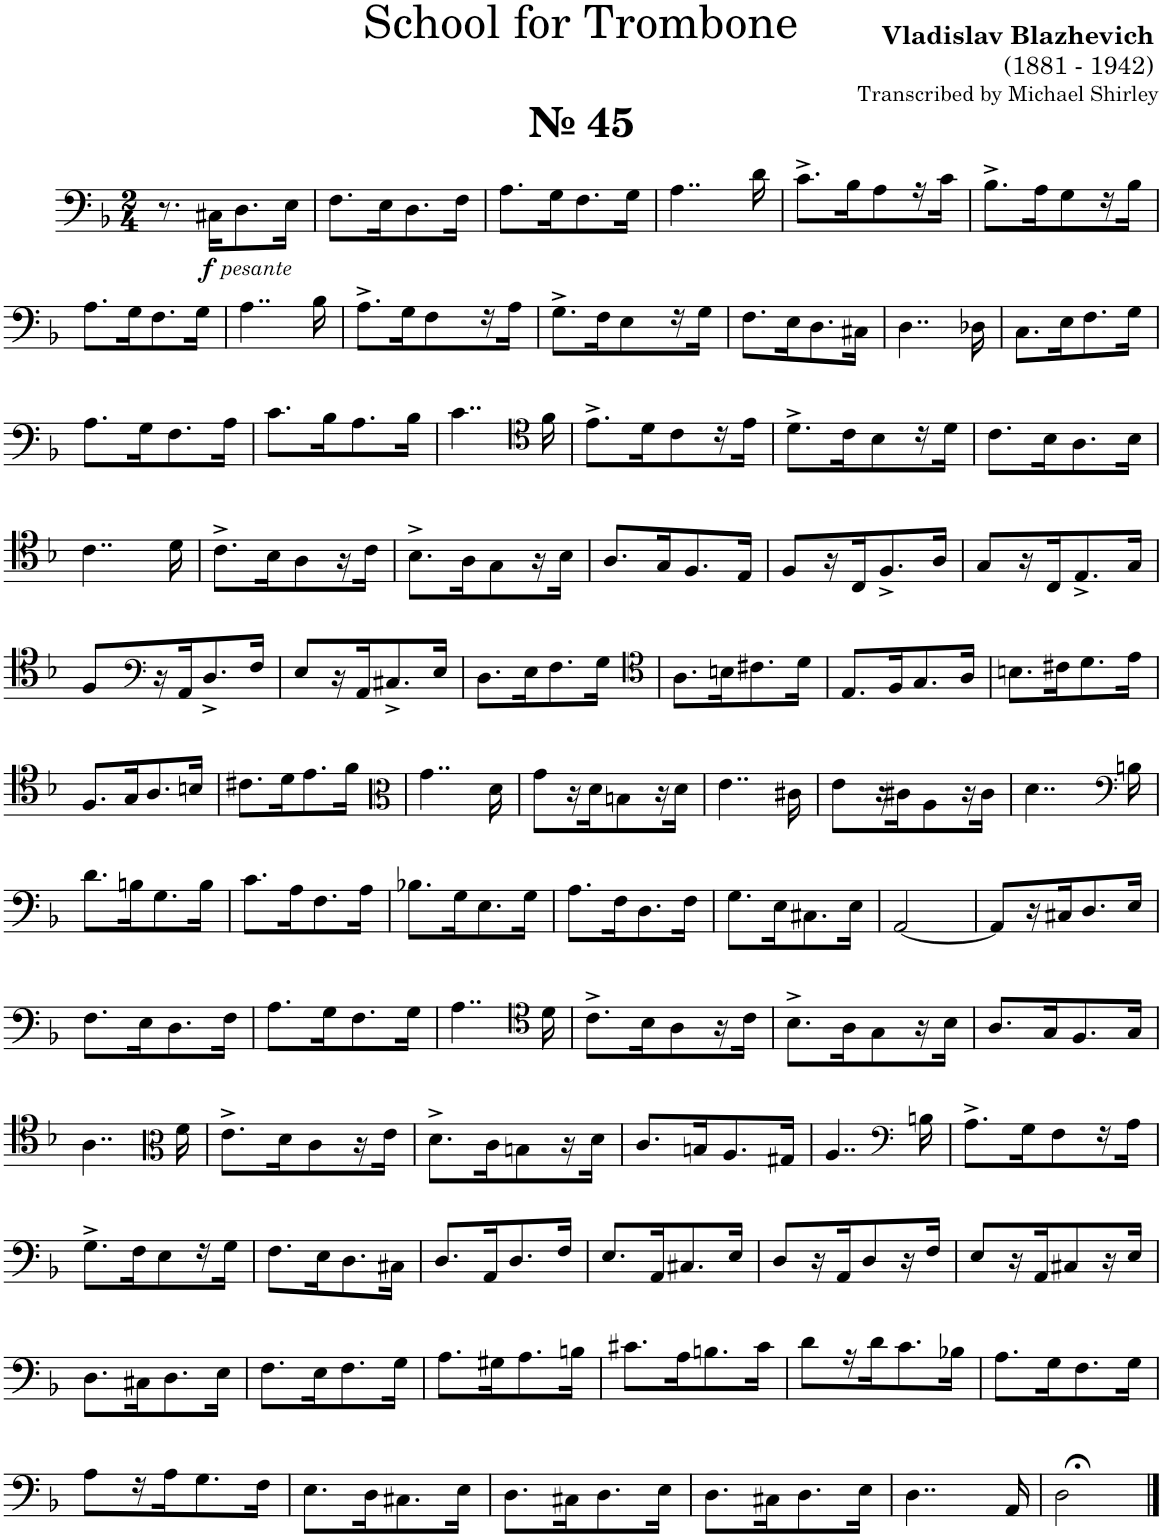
**kern	**dynam
*part1	*part1
*staff1	*staff1
*I"Trombone	*
*I'Tbn.	*
*clefF4	*
*k[b-]	*
*M2/4	*
=1	=1
!LO:TX:a:B:t=№ 45	!
8.r	.
!LO:TX:b:i:t=pesante	!
!	!LO:DY:b
16C#X\KL	f
8.D\	.
16E\Jk	.
=2	=2
8.F\L	.
16E\K	.
8.D\	.
16F\Jk	.
=3	=3
8.A\L	.
16G\K	.
8.F\	.
16G\Jk	.
=4	=4
4..A\	.
16d\	.
=5	=5
8.c^\L	.
16B-\K	.
8A\	.
16r	.
16c\JJ	.
=6	=6
8.B-^\L	.
16A\K	.
8G\	.
16r	.
16B-\JJ	.
!!LO:LB:g=z
=7	=7
8.A\L	.
16G\K	.
8.F\	.
16G\Jk	.
=8	=8
4..A\	.
16B-\	.
=9	=9
8.A^\L	.
16G\K	.
8F\	.
16r	.
16A\JJ	.
=10	=10
8.G^\L	.
16F\K	.
8E\	.
16r	.
16G\JJ	.
=11	=11
8.F\L	.
16E\K	.
8.D\	.
16C#X\Jk	.
=12	=12
4..D\	.
16D-X\	.
=13	=13
8.C\L	.
16E\K	.
8.F\	.
16G\Jk	.
!!LO:LB:g=z
=14	=14
8.A\L	.
16G\K	.
8.F\	.
16A\Jk	.
=15	=15
8.c\L	.
16B-\K	.
8.A\	.
16B-\Jk	.
=16	=16
4..c\	.
*clefC4	*
16f\	.
=17	=17
8.e^\L	.
16d\K	.
8c\	.
16r	.
16e\JJ	.
=18	=18
8.d^\L	.
16c\K	.
8B-\	.
16r	.
16d\JJ	.
=19	=19
8.c\L	.
16B-\K	.
8.A\	.
16B-\Jk	.
!!LO:LB:g=z
=20	=20
4..c\	.
16d\	.
=21	=21
8.c^\L	.
16B-\K	.
8A\	.
16r	.
16c\JJ	.
=22	=22
8.B-^\L	.
16A\K	.
8G\	.
16r	.
16B-\JJ	.
=23	=23
8.A/L	.
16G/K	.
8.F/	.
16E/Jk	.
=24	=24
8F/L	.
16r	.
16C/J	.
8.F^/	.
16A/Jk	.
=25	=25
8G/L	.
16r	.
16C/J	.
8.E^/	.
16G/Jk	.
!!LO:LB:g=z
=26	=26
8F/L	.
*clefF4	*
16r	.
16AA/J	.
8.D^/	.
16F/Jk	.
=27	=27
8E/L	.
16r	.
16AA/J	.
8.C#X^/	.
16E/Jk	.
=28	=28
8.D\L	.
16E\K	.
8.F\	.
16G\Jk	.
=29	=29
*clefC4	*
8.A\L	.
16Bn\K	.
8.c#X\	.
16d\Jk	.
=30	=30
8.E/L	.
16F/K	.
8.G/	.
16A/Jk	.
=31	=31
8.Bn\L	.
16c#X\K	.
8.d\	.
16e\Jk	.
!!LO:LB:g=z
=32	=32
8.F/L	.
16G/K	.
8.A/	.
16Bn/Jk	.
=33	=33
8.c#X\L	.
16d\K	.
8.e\	.
16f\Jk	.
=34	=34
*clefC3	*
4..g\	.
16d\	.
=35	=35
8g\L	.
16r	.
16d\J	.
8Bn\	.
16r	.
16d\JJ	.
=36	=36
4..e\	.
16c#X\	.
=37	=37
8e\L	.
16r	.
16c#X\J	.
8A\	.
16r	.
16c#\JJ	.
=38	=38
4..d\	.
*clefF4	*
16Bn\	.
!!LO:LB:g=z
=39	=39
8.d\L	.
16Bn\K	.
8.G\	.
16B\Jk	.
=40	=40
8.c\L	.
16A\K	.
8.F\	.
16A\Jk	.
=41	=41
8.B-X\L	.
16G\K	.
8.E\	.
16G\Jk	.
=42	=42
8.A\L	.
16F\K	.
8.D\	.
16F\Jk	.
=43	=43
8.G\L	.
16E\K	.
8.C#X\	.
16E\Jk	.
=44	=44
[2AA/	.
=45	=45
8AA/L]	.
16r	.
16C#X/J	.
8.D/	.
16E/Jk	.
!!LO:LB:g=z
=46	=46
8.F\L	.
16E\K	.
8.D\	.
16F\Jk	.
=47	=47
8.A\L	.
16G\K	.
8.F\	.
16G\Jk	.
=48	=48
4..A\	.
*clefC4	*
16d\	.
=49	=49
8.c^\L	.
16B-\K	.
8A\	.
16r	.
16c\JJ	.
=50	=50
8.B-^\L	.
16A\K	.
8G\	.
16r	.
16B-\JJ	.
=51	=51
8.A/L	.
16G/K	.
8.F/	.
16G/Jk	.
!!LO:LB:g=z
=52	=52
4..A\	.
*clefC3	*
16f\	.
=53	=53
8.e^\L	.
16d\K	.
8c\	.
16r	.
16e\JJ	.
=54	=54
8.d^\L	.
16c\K	.
8Bn\	.
16r	.
16d\JJ	.
=55	=55
8.c/L	.
16Bn/K	.
8.A/	.
16G#X/Jk	.
=56	=56
4..A/	.
*clefF4	*
16Bn\	.
=57	=57
8.A^\L	.
16G\K	.
8F\	.
16r	.
16A\JJ	.
!!LO:LB:g=z
=58	=58
8.G^\L	.
16F\K	.
8E\	.
16r	.
16G\JJ	.
=59	=59
8.F\L	.
16E\K	.
8.D\	.
16C#X\Jk	.
=60	=60
8.D/L	.
16AA/K	.
8.D/	.
16F/Jk	.
=61	=61
8.E/L	.
16AA/K	.
8.C#X/	.
16E/Jk	.
=62	=62
8D/L	.
16r	.
16AA/J	.
8D/	.
16r	.
16F/JJ	.
=63	=63
8E/L	.
16r	.
16AA/J	.
8C#X/	.
16r	.
16E/JJ	.
!!LO:LB:g=z
=64	=64
8.D\L	.
16C#X\K	.
8.D\	.
16E\Jk	.
=65	=65
8.F\L	.
16E\K	.
8.F\	.
16G\Jk	.
=66	=66
8.A\L	.
16G#X\K	.
8.A\	.
16Bn\Jk	.
=67	=67
8.c#X\L	.
16A\K	.
8.Bn\	.
16c#\Jk	.
=68	=68
8d\L	.
16r	.
16d\J	.
8.c\	.
16B-X\Jk	.
=69	=69
8.A\L	.
16G\K	.
8.F\	.
16G\Jk	.
!!LO:LB:g=z
=70	=70
8A\L	.
16r	.
16A\J	.
8.G\	.
16F\Jk	.
=71	=71
8.E\L	.
16D\K	.
8.C#X\	.
16E\Jk	.
=72	=72
8.D\L	.
16C#X\K	.
8.D\	.
16E\Jk	.
=73	=73
8.D\L	.
16C#X\K	.
8.D\	.
16E\Jk	.
=74	=74
4..D\	.
16AA/	.
=75	=75
2D;<\	.
==	==
*-	*-
